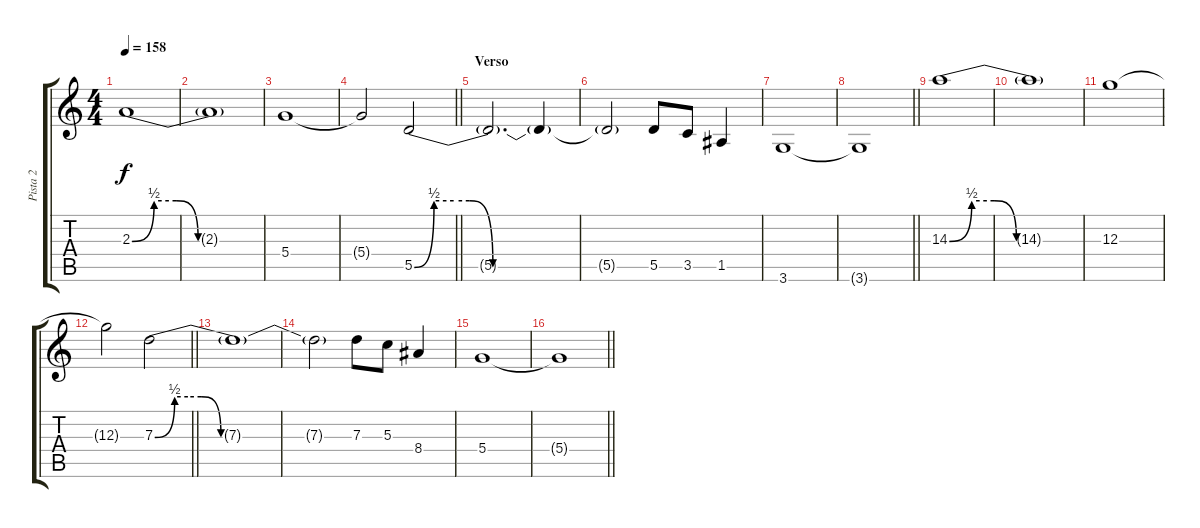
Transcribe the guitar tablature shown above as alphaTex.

\track ("Pista 2" "Pista 2") {instrument overdrivenguitar}
\staff {score tabs}
\tuning (E4 B3 G3 D3 A2 E2) {hide}
\ts (4 4)
\tempo 158
\clef g2
\ks c
2.3{be (custom 0 0 10 2 20 2 30 0 60 0)}.1{dy f} |
2.3{t}.1 |
5.4.1 |
\barLineRight lightlight
5.4{t}.2 5.5{be (custom 0 0 5 2 10 2 14 2 20 0 30 0 60 0)}.2 |
\section ("" "Verso")
5.5{t}.2{d} 5.5{t}.4 |
5.5{t}.2 5.5.8 3.5.8 1.5.4 |
3.6.1 |
\barLineRight lightlight
3.6{t}.1 |
14.3{be (custom 0 0 10 2 20 2 30 0 60 0)}.1 |
14.3{t}.1 |
12.3.1 |
\barLineRight lightlight
12.3{t}.2 7.3{be (custom 0 0 6 2 10 2 14 2 20 0 30 0 60 0)}.2 |
7.3{t}.1 |
7.3{t}.2 7.3.8 5.3.8 8.4.4 |
5.4.1 |
\barLineRight lightlight
5.4{t}.1
